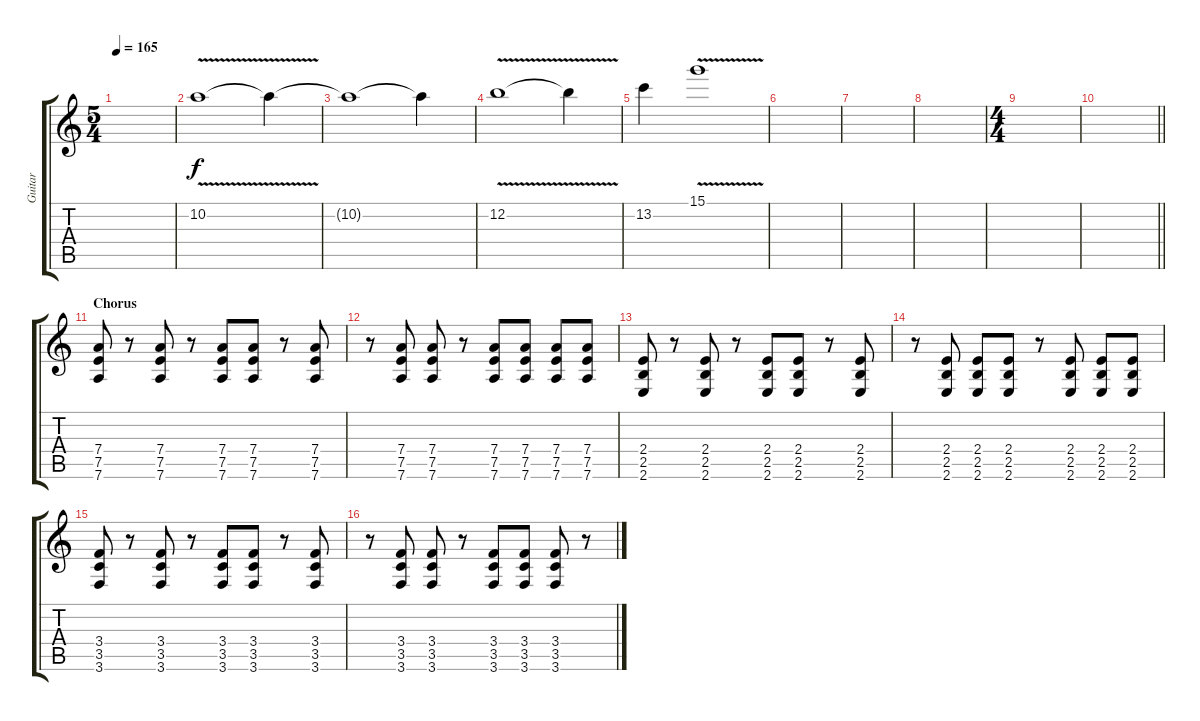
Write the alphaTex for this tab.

\track ("Guitar" "Guitar") {instrument overdrivenguitar}
\staff {score tabs}
\tuning (E4 B3 G3 D3 A2 D2) {hide}
\ts (5 4)
\tempo 165
\clef g2
\ks c
|
10.2{v}.1 10.2{t}.4 |
10.2{t}.1 10.2{t}.4 |
12.2{v}.1 12.2{t}.4 |
13.2.4 15.1{v}.1 |
|
|
|
\ts (4 4)
|
\barLineRight lightlight
|
\section ("" "Chorus")
(7.4 7.5 7.6).8 r.8 (7.4 7.5 7.6).8 r.8 (7.4 7.5 7.6).8 (7.4 7.5 7.6).8 r.8 (7.4 7.5 7.6).8 |
r.8 (7.4 7.5 7.6).8 (7.4 7.5 7.6).8 r.8 (7.4 7.5 7.6).8 (7.4 7.5 7.6).8 (7.4 7.5 7.6).8 (7.4 7.5 7.6).8 |
(2.4 2.5 2.6).8 r.8 (2.4 2.5 2.6).8 r.8 (2.4 2.5 2.6).8 (2.4 2.5 2.6).8 r.8 (2.4 2.5 2.6).8 |
r.8 (2.4 2.5 2.6).8 (2.4 2.5 2.6).8 (2.4 2.5 2.6).8 r.8 (2.4 2.5 2.6).8 (2.4 2.5 2.6).8 (2.4 2.5 2.6).8 |
(3.4 3.5 3.6).8 r.8 (3.4 3.5 3.6).8 r.8 (3.4 3.5 3.6).8 (3.4 3.5 3.6).8 r.8 (3.4 3.5 3.6).8 |
r.8 (3.4 3.5 3.6).8 (3.4 3.5 3.6).8 r.8 (3.4 3.5 3.6).8 (3.4 3.5 3.6).8 (3.4 3.5 3.6).8 r.8
